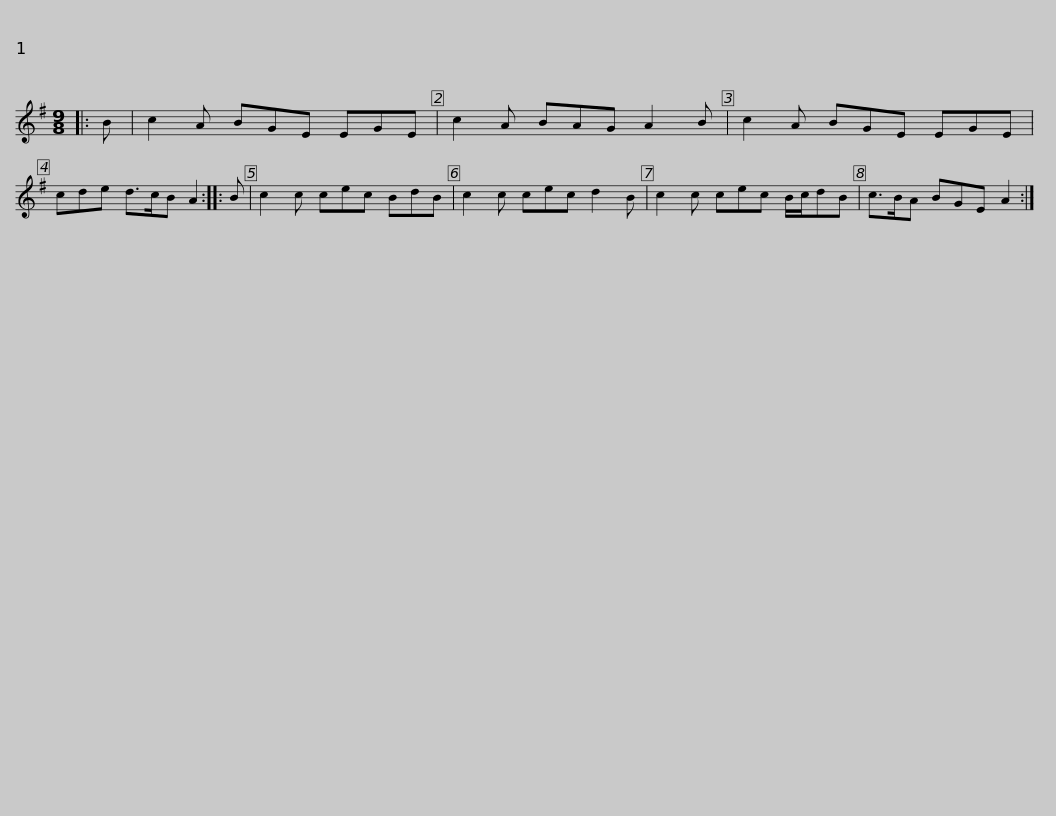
X:1
L:1/8
M:9/8
I:linebreak $
K:G
V:1 treble
V:1
|: B | c2 A BGE EGE | c2 A BAG A2 B | c2 A BGE EGE | cde d>cB A2 :: %5
 B |$ c2 c cec BdB | c2 c cec d2 B | c2 c cec B/c/dB | c>BA BGE A2 :| %10
